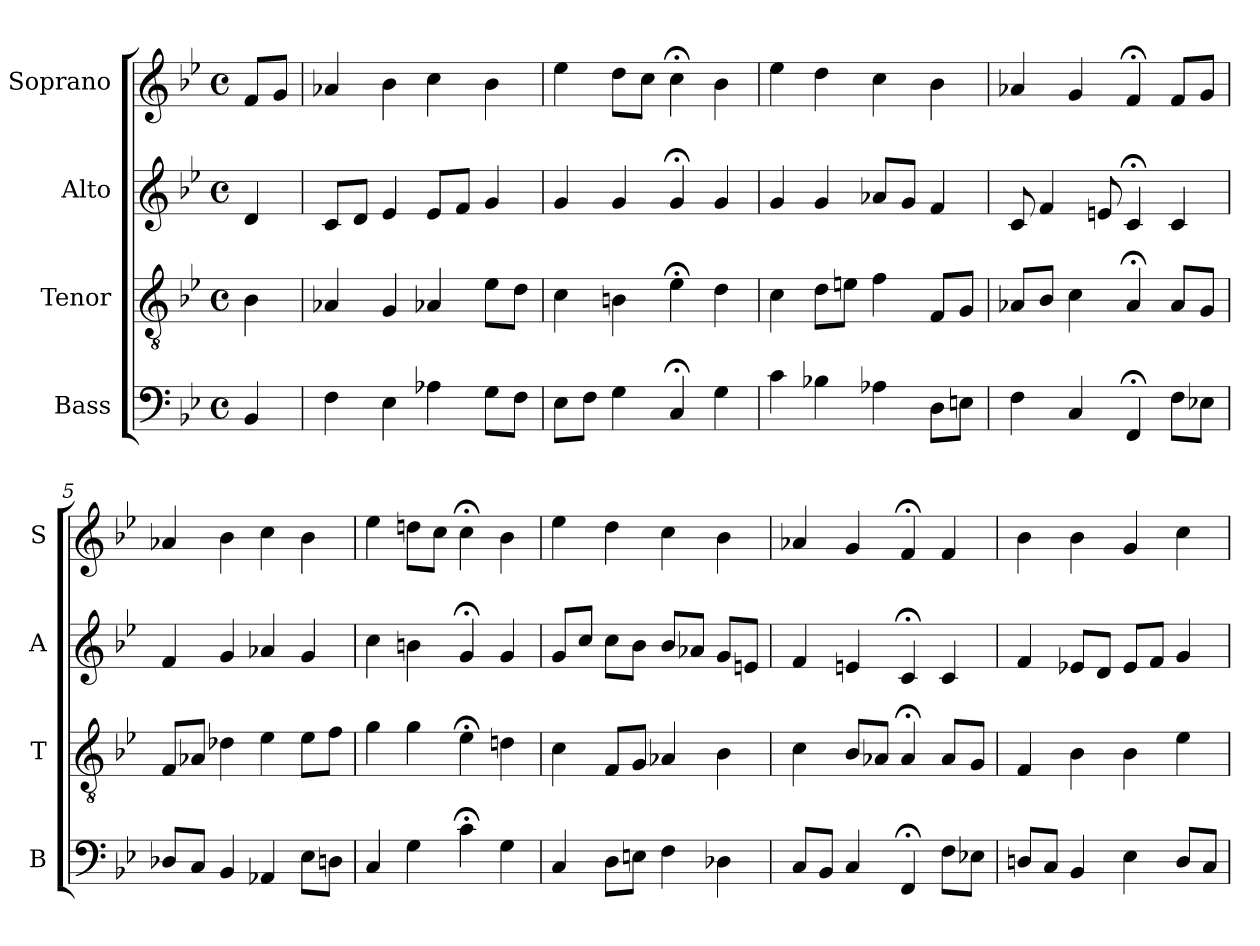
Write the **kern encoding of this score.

**kern	**kern	**kern	**kern
*part4	*part3	*part2	*part1
*staff4	*staff3	*staff2	*staff1
*I"Bass	*I"Tenor	*I"Alto	*I"Soprano
*I'B	*I'T	*I'A	*I'S
*clefF4	*clefGv2	*clefG2	*clefG2
*k[b-e-]	*k[b-e-]	*k[b-e-]	*k[b-e-]
*C:dor	*C:dor	*C:dor	*C:dor
*M4/4	*M4/4	*M4/4	*M4/4
*met(c)	*met(c)	*met(c)	*met(c)
*MM100	*MM100	*MM100	*MM100
=	=	=	=
4BB-	4B-	4d	8fL
.	.	.	8gJ
=1	=1	=1	=1
4F	4A-X	8cL	4a-X
.	.	8dJ	.
4E-	4G	4e-	4b-
4A-X	4A-X	8e-L	4cc
.	.	8fJ	.
8GL	8e-L	4g	4b-
8FJ	8dJ	.	.
=2	=2	=2	=2
8E-L	4c	4g	4ee-
8FJ	.	.	.
4G	4Bn	4g	8ddL
.	.	.	8ccJ
4C;<	4e-;<	4g;<	4cc;<
4G	4d	4g	4b-
=3	=3	=3	=3
4c	4c	4g	4ee-
4B-X	8dL	4g	4dd
.	8enJ	.	.
4A-X	4f	8a-XL	4cc
.	.	8gJ	.
8DL	8FL	4f	4b-
8EnJ	8GJ	.	.
=4	=4	=4	=4
4F	8A-XL	8c	4a-X
.	8B-J	4f	.
4C	4c	.	4g
.	.	8en	.
4FF;<	4A-;<	4c;<	4f;<
8FL	8A-L	4c	8fL
8E-XJ	8GJ	.	8gJ
=5	=5	=5	=5
8D-XL	8FL	4f	4a-X
8CJ	8A-XJ	.	.
4BB-	4d-X	4g	4b-
4AA-X	4e-	4a-X	4cc
8E-L	8e-L	4g	4b-
8DnJ	8fJ	.	.
=6	=6	=6	=6
4C	4g	4cc	4ee-
4G	4g	4bn	8ddnL
.	.	.	8ccJ
4c;<	4e-;<	4g;<	4cc;<
4G	4dn	4g	4b-
=7	=7	=7	=7
4C	4c	8gL	4ee-
.	.	8ccJ	.
8DL	8FL	8ccL	4dd
8EnJ	8GJ	8b-J	.
4F	4A-X	8b-L	4cc
.	.	8a-XJ	.
4D-X	4B-	8gL	4b-
.	.	8enJ	.
=8	=8	=8	=8
8CL	4c	4f	4a-X
8BB-J	.	.	.
4C	8B-L	4en	4g
.	8A-XJ	.	.
4FF;<	4A-;<	4c;<	4f;<
8FL	8A-L	4c	4f
8E-XJ	8GJ	.	.
=9	=9	=9	=9
8DnL	4F	4f	4b-
8CJ	.	.	.
4BB-	4B-	8e-XL	4b-
.	.	8dJ	.
4E-	4B-	8e-L	4g
.	.	8fJ	.
8DL	4e-	4g	4cc
8CJ	.	.	.
=	=	=	=
*-	*-	*-	*-
